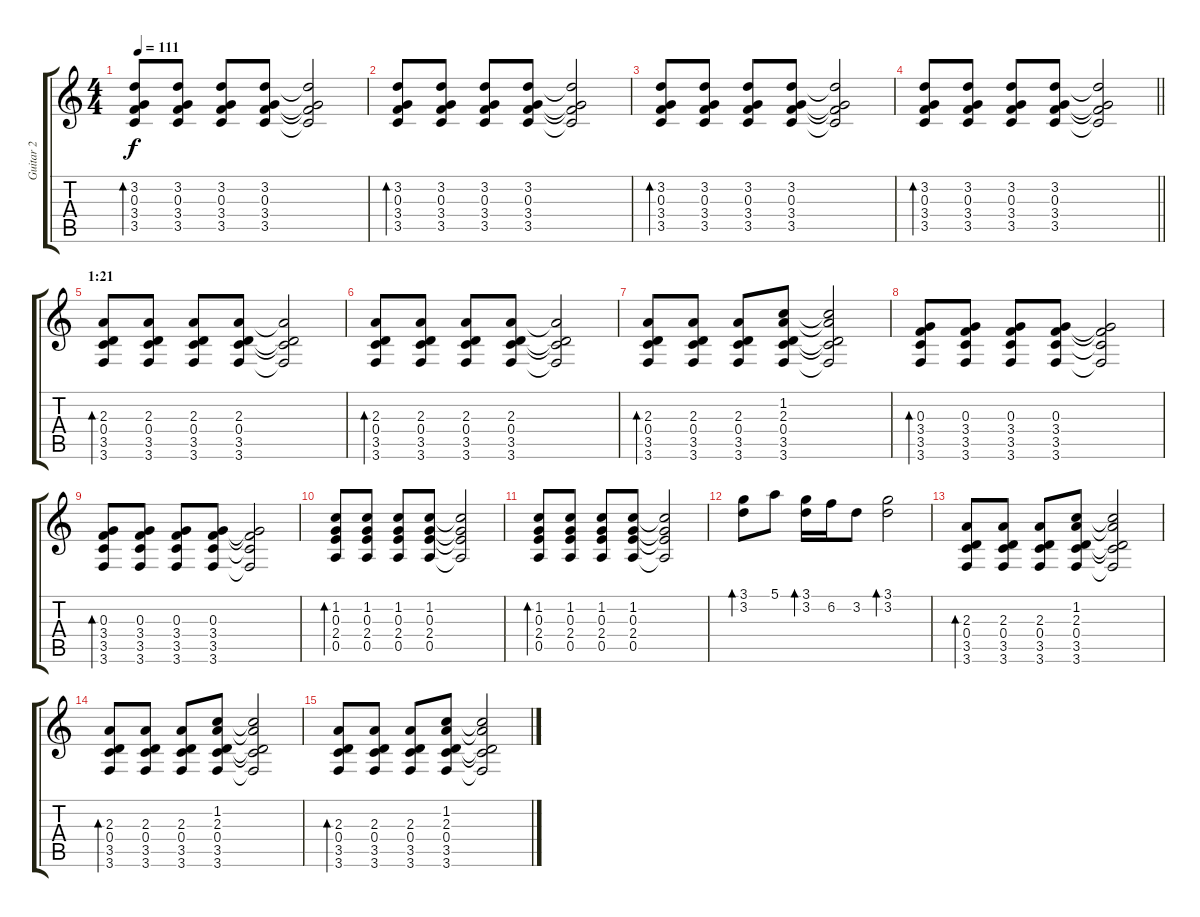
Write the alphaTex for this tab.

\track ("Guitar 2" "Guitar 2") {instrument acousticguitarsteel}
\staff {score tabs}
\tuning (E4 B3 G3 D3 A2 D2) {hide}
\ts (4 4)
\tempo 111
\clef g2
\ks c
(3.2 0.3 3.4 3.5).8{bd 120 dy f} (3.2 0.3 3.4 3.5).8 (3.2 0.3 3.4 3.5).8 (3.2 0.3 3.4 3.5).8 (3.2{t} 0.3{t} 3.4{t} 3.5{t}).2 |
(3.2 0.3 3.4 3.5).8{bd 120} (3.2 0.3 3.4 3.5).8 (3.2 0.3 3.4 3.5).8 (3.2 0.3 3.4 3.5).8 (3.2{t} 0.3{t} 3.4{t} 3.5{t}).2 |
(3.2 0.3 3.4 3.5).8{bd 120} (3.2 0.3 3.4 3.5).8 (3.2 0.3 3.4 3.5).8 (3.2 0.3 3.4 3.5).8 (3.2{t} 0.3{t} 3.4{t} 3.5{t}).2 |
\barLineRight lightlight
(3.2 0.3 3.4 3.5).8{bd 120} (3.2 0.3 3.4 3.5).8 (3.2 0.3 3.4 3.5).8 (3.2 0.3 3.4 3.5).8 (3.2{t} 0.3{t} 3.4{t} 3.5{t}).2 |
\section ("" "1:21")
(2.3 0.4 3.5 3.6).8{bd 240} (2.3 0.4 3.5 3.6).8 (2.3 0.4 3.5 3.6).8 (2.3 0.4 3.5 3.6).8 (2.3{t} 0.4{t} 3.5{t} 3.6{t}).2 |
(2.3 0.4 3.5 3.6).8{bd 240} (2.3 0.4 3.5 3.6).8 (2.3 0.4 3.5 3.6).8 (2.3 0.4 3.5 3.6).8 (2.3{t} 0.4{t} 3.5{t} 3.6{t}).2 |
(2.3 0.4 3.5 3.6).8{bd 240} (2.3 0.4 3.5 3.6).8 (2.3 0.4 3.5 3.6).8 (1.2 2.3 0.4 3.5 3.6).8 (1.2{t} 2.3{t} 0.4{t} 3.5{t} 3.6{t}).2 |
(0.3 3.4 3.5 3.6).8{bd 120} (0.3 3.4 3.5 3.6).8 (0.3 3.4 3.5 3.6).8 (0.3 3.4 3.5 3.6).8 (0.3{t} 3.4{t} 3.5{t} 3.6{t}).2 |
(0.3 3.4 3.5 3.6).8{bd 120} (0.3 3.4 3.5 3.6).8 (0.3 3.4 3.5 3.6).8 (0.3 3.4 3.5 3.6).8 (0.3{t} 3.4{t} 3.5{t} 3.6{t}).2 |
(1.2 0.3 2.4 0.5).8{bd 120} (1.2 0.3 2.4 0.5).8 (1.2 0.3 2.4 0.5).8 (1.2 0.3 2.4 0.5).8 (1.2{t} 0.3{t} 2.4{t} 0.5{t}).2 |
(1.2 0.3 2.4 0.5).8{bd 120} (1.2 0.3 2.4 0.5).8 (1.2 0.3 2.4 0.5).8 (1.2 0.3 2.4 0.5).8 (1.2{t} 0.3{t} 2.4{t} 0.5{t}).2 |
(3.1 3.2).8{bd 120} 5.1.8 (3.1 3.2).16{bd 120} 6.2.16 3.2.8 (3.1 3.2).2{bd 120} |
(2.3 0.4 3.5 3.6).8{bd 240} (2.3 0.4 3.5 3.6).8 (2.3 0.4 3.5 3.6).8 (1.2 2.3 0.4 3.5 3.6).8 (1.2{t} 2.3{t} 0.4{t} 3.5{t} 3.6{t}).2 |
(2.3 0.4 3.5 3.6).8{bd 240} (2.3 0.4 3.5 3.6).8 (2.3 0.4 3.5 3.6).8 (1.2 2.3 0.4 3.5 3.6).8 (1.2{t} 2.3{t} 0.4{t} 3.5{t} 3.6{t}).2 |
(2.3 0.4 3.5 3.6).8{bd 240} (2.3 0.4 3.5 3.6).8 (2.3 0.4 3.5 3.6).8 (1.2 2.3 0.4 3.5 3.6).8 (1.2{t} 2.3{t} 0.4{t} 3.5{t} 3.6{t}).2
